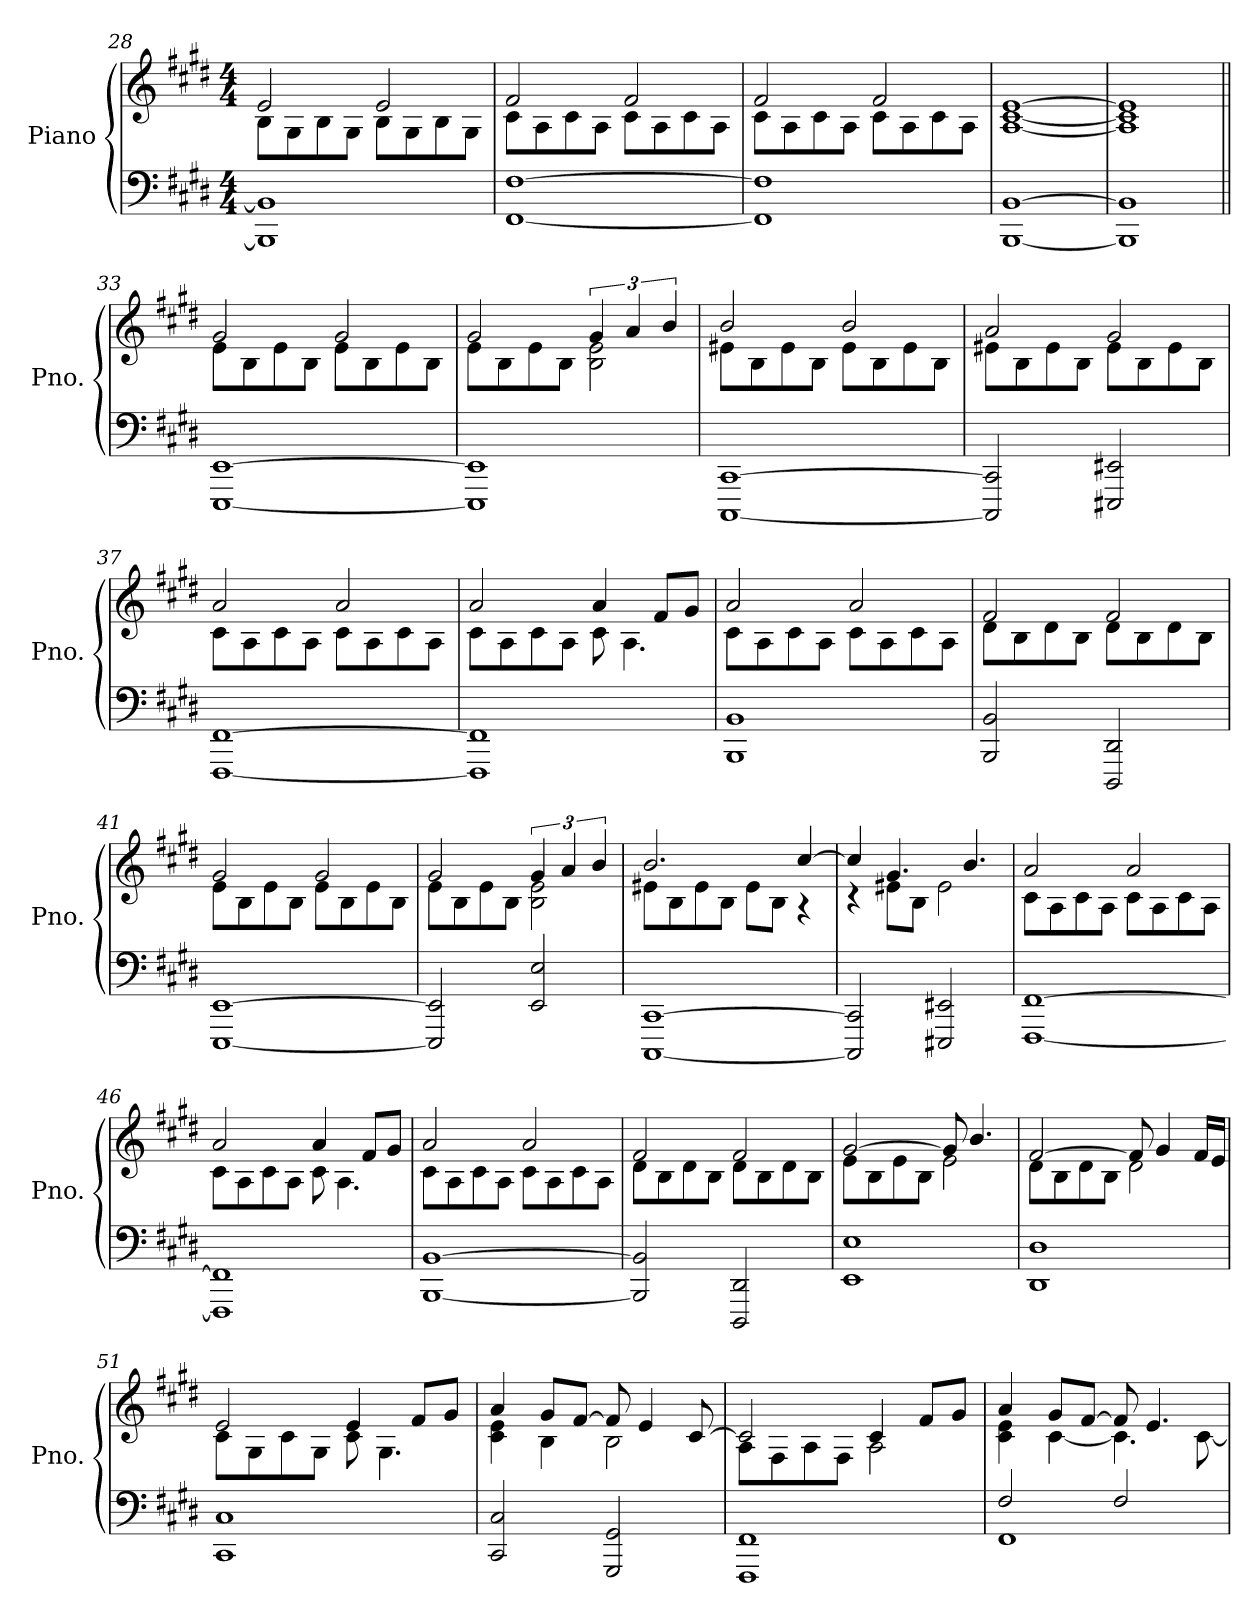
**kern	**kern
*part1	*part1
*staff2	*staff1
*I"Piano	*
*I'Pno.	*
*clefF4	*clefG2
*k[f#c#g#d#]	*k[f#c#g#d#]
*M4/4	*M4/4
=28	=28
*	*^
1BBB] 1BB]	2e/	8B\L
.	.	8G#\
.	.	8B\
.	.	8G#\J
.	2e/	8B\L
.	.	8G#\
.	.	8B\
.	.	8G#\J
!!LO:LB:g=z	!!
=29	=29	=29
[1FF# [1F#	2f#/	8c#\L
.	.	8A\
.	.	8c#\
.	.	8A\J
.	2f#/	8c#\L
.	.	8A\
.	.	8c#\
.	.	8A\J
=30	=30	=30
1FF#] 1F#]	2f#/	8c#\L
.	.	8A\
.	.	8c#\
.	.	8A\J
.	2f#/	8c#\L
.	.	8A\
.	.	8c#\
.	.	8A\J
*	*v	*v
=31	=31
[1BBB [1BB	[1A [1c# [1e
=32	=32
1BBB] 1BB]	1A] 1c#] 1e]
!!LO:LB:g=z
=33||	=33||
*	*^
[1EEE [1EE	2g#/	8e\L
.	.	8B\
.	.	8e\
.	.	8B\J
.	2g#/	8e\L
.	.	8B\
.	.	8e\
.	.	8B\J
=34	=34	=34
1EEE] 1EE]	2g#/	8e\L
.	.	8B\
.	.	8e\
.	.	8B\J
.	6g#/	2B\ 2e\
.	6a/	.
.	6b/	.
=35	=35	=35
[1CCC# [1CC#	2b/	8e#X\L
.	.	8B\
.	.	8e#\
.	.	8B\J
.	2b/	8e#\L
.	.	8B\
.	.	8e#\
.	.	8B\J
=36	=36	=36
2CCC#/] 2CC#/]	2a/	8e#X\L
.	.	8B\
.	.	8e#\
.	.	8B\J
2EEE#X/ 2EE#X/	2g#/	8e#\L
.	.	8B\
.	.	8e#\
.	.	8B\J
!!LO:LB:g=z	!!
=37	=37	=37
[1FFF# [1FF#	2a/	8c#\L
.	.	8A\
.	.	8c#\
.	.	8A\J
.	2a/	8c#\L
.	.	8A\
.	.	8c#\
.	.	8A\J
=38	=38	=38
1FFF#] 1FF#]	2a/	8c#\L
.	.	8A\
.	.	8c#\
.	.	8A\J
.	4a/	8c#\
.	.	4.A\
.	8f#/L	.
.	8g#/J	.
=39	=39	=39
1BBB 1BB	2a/	8c#\L
.	.	8A\
.	.	8c#\
.	.	8A\J
.	2a/	8c#\L
.	.	8A\
.	.	8c#\
.	.	8A\J
=40	=40	=40
2BBB/ 2BB/	2f#/	8d#\L
.	.	8B\
.	.	8d#\
.	.	8B\J
2DDD#/ 2DD#/	2f#/	8d#\L
.	.	8B\
.	.	8d#\
.	.	8B\J
!!LO:LB:g=z	!!
=41	=41	=41
[1EEE [1EE	2g#/	8e\L
.	.	8B\
.	.	8e\
.	.	8B\J
.	2g#/	8e\L
.	.	8B\
.	.	8e\
.	.	8B\J
=42	=42	=42
2EEE/] 2EE/]	2g#/	8e\L
.	.	8B\
.	.	8e\
.	.	8B\J
2EE/ 2E/	6g#/	2B\ 2e\
.	6a/	.
.	6b/	.
=43	=43	=43
[1CCC# [1CC#	2.b/	8e#X\L
.	.	8B\
.	.	8e#\
.	.	8B\J
.	.	8e#\L
.	.	8B\J
.	[4cc#/	4r
=44	=44	=44
2CCC#/] 2CC#/]	4cc#/]	4r
.	4.g#/	8e#X\L
.	.	8B\J
2EEE#X/ 2EE#X/	.	2e#\
.	4.b/	.
!!LO:PB:g=z	!!
=45	=45	=45
[1FFF# [1FF#	2a/	8c#\L
.	.	8A\
.	.	8c#\
.	.	8A\J
.	2a/	8c#\L
.	.	8A\
.	.	8c#\
.	.	8A\J
=46	=46	=46
1FFF#] 1FF#]	2a/	8c#\L
.	.	8A\
.	.	8c#\
.	.	8A\J
.	4a/	8c#\
.	.	4.A\
.	8f#/L	.
.	8g#/J	.
=47	=47	=47
[1BBB [1BB	2a/	8c#\L
.	.	8A\
.	.	8c#\
.	.	8A\J
.	2a/	8c#\L
.	.	8A\
.	.	8c#\
.	.	8A\J
=48	=48	=48
2BBB/] 2BB/]	2f#/	8d#\L
.	.	8B\
.	.	8d#\
.	.	8B\J
2DDD#/ 2DD#/	2f#/	8d#\L
.	.	8B\
.	.	8d#\
.	.	8B\J
!!LO:LB:g=z	!!
=49	=49	=49
1EE 1E	[2g#/	8e\L
.	.	8B\
.	.	8e\
.	.	8B\J
.	8g#/]	2e\
.	4.b/	.
=50	=50	=50
1DD# 1D#	[2f#/	8d#\L
.	.	8B\
.	.	8d#\
.	.	8B\J
.	8f#/]	2d#\
.	4g#/	.
.	16f#/LL	.
.	16e/JJ	.
=51	=51	=51
1CC# 1C#	2e/	8c#\L
.	.	8G#\
.	.	8c#\
.	.	8G#\J
.	4e/	8c#\
.	.	4.G#\
.	8f#/L	.
.	8g#/J	.
=52	=52	=52
2CC#/ 2C#/	4a/	4c#\ 4e\
.	8g#/L	4B\
.	[8f#/J	.
2GGG#/ 2GG#/	8f#/]	2B\
.	4e/	.
.	[8c#/	.
!!LO:LB:g=z	!!
=53	=53	=53
1FFF# 1FF#	2c#/]	8A\L
.	.	8F#\
.	.	8A\
.	.	8F#\J
.	4c#/	2A\
.	8f#/L	.
.	8g#/J	.
=54	=54	=54
*^	*	*
2F#/	1FF#	4a/	4c#\ 4e\
.	.	8g#/L	[4c#\
.	.	[8f#/J	.
2F#/	.	8f#/]	4.c#\]
.	.	4.e/	.
.	.	.	[8c#\
*v	*v	*	*
*	*v	*v
=	=
*-	*-
